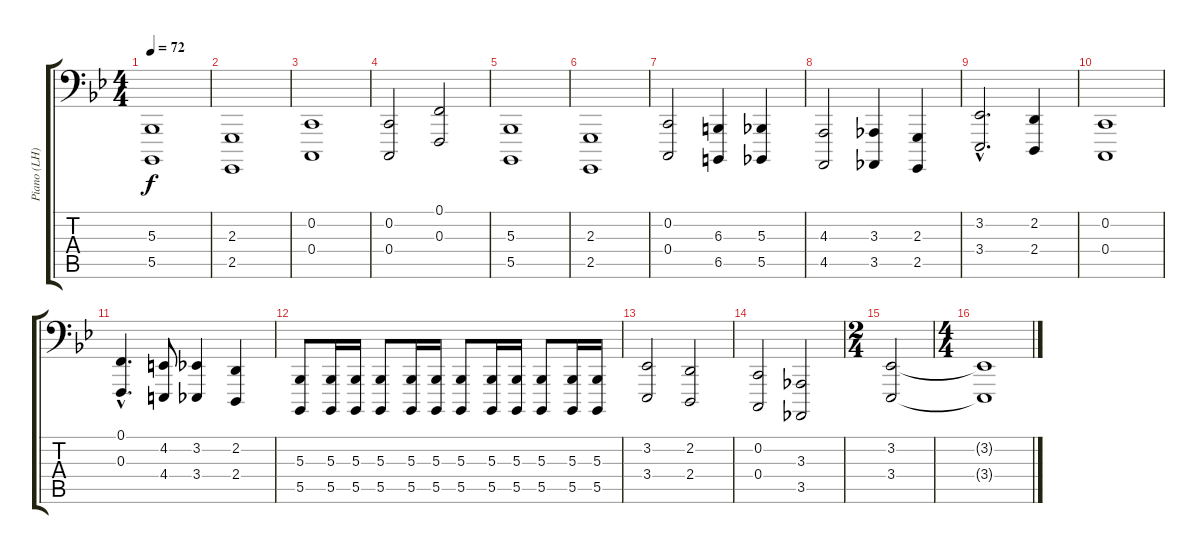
\track ("Piano (LH) (Print)" "Piano (LH)") {instrument brightacousticpiano}
\staff {score tabs}
\tuning (F2 C2 F1 C1 F0 C0) {hide}
\ts (4 4)
\tempo 72
\clef f4
\ks bb
(5.3 5.5).1{dy f} |
(2.3 2.5).1 |
(0.2 0.4).1 |
(0.2 0.4).2 (0.1 0.3).2 |
(5.3 5.5).1 |
(2.3 2.5).1 |
(0.2 0.4).2 (6.3 6.5).4 (5.3 5.5).4 |
(4.3 4.5).2 (3.3 3.5).4 (2.3 2.5).4 |
(3.2{hac} 3.4{hac}).2{d} (2.2 2.4).4 |
(0.2 0.4).1 |
(0.1{hac} 0.3{hac}).4{d} (4.2 4.4).8 (3.2 3.4).4 (2.2 2.4).4 |
(5.3 5.5).8 (5.3 5.5).16 (5.3 5.5).16 (5.3 5.5).8 (5.3 5.5).16 (5.3 5.5).16 (5.3 5.5).8 (5.3 5.5).16 (5.3 5.5).16 (5.3 5.5).8 (5.3 5.5).16 (5.3 5.5).16 |
(3.2 3.4).2 (2.2 2.4).2 |
(0.2 0.4).2 (3.3 3.5).2 |
\ts (2 4)
(3.2 3.4).2 |
\ts (4 4)
(3.2{t} 3.4{t}).1
